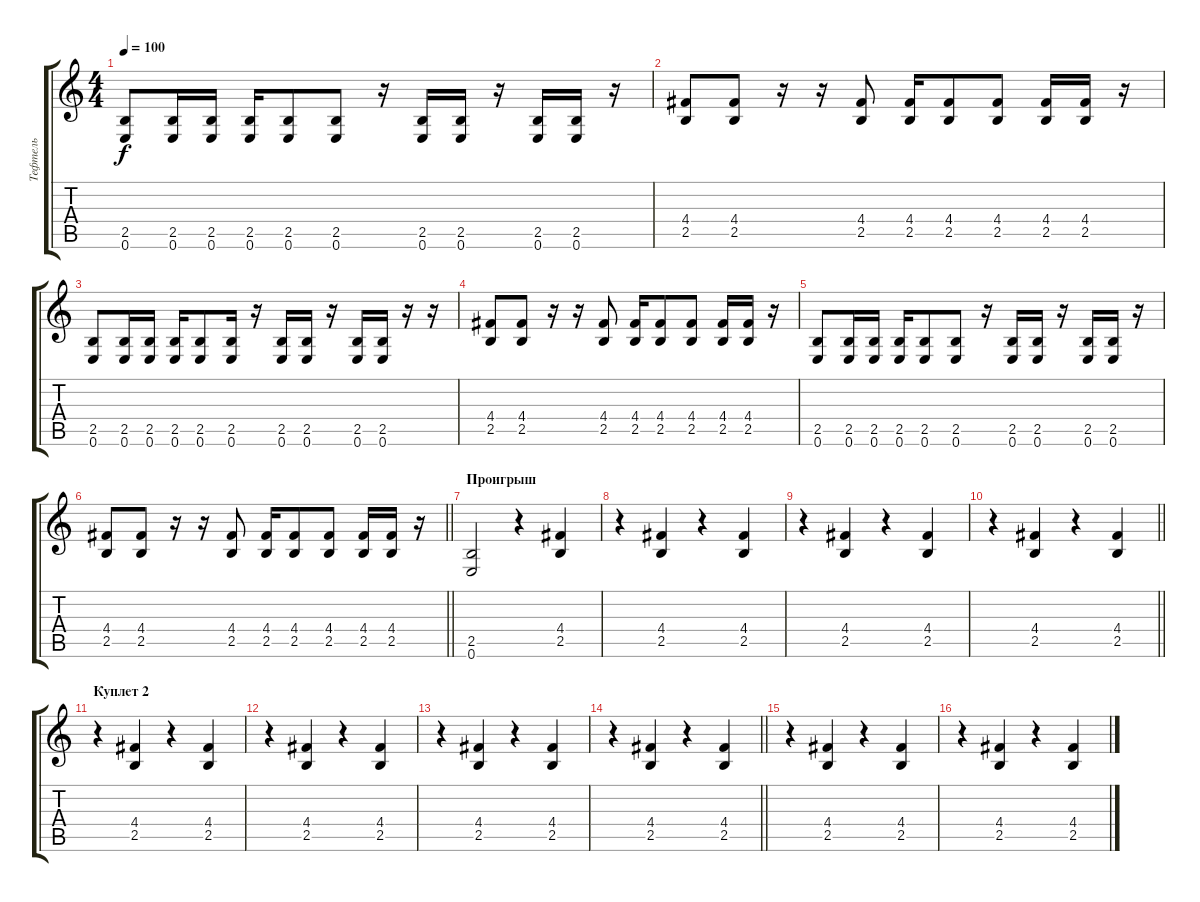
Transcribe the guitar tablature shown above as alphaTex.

\track ("Тефтель" "Тефтель") {instrument distortionguitar}
\staff {score tabs}
\tuning (E4 B3 G3 D3 A2 E2) {hide}
\ts (4 4)
\tempo 100
\clef g2
\ks c
(2.5 0.6).8{dy f} (2.5 0.6).16 (2.5 0.6).16 (2.5 0.6).16 (2.5 0.6).8 (2.5 0.6).8 r.16 (2.5 0.6).16 (2.5 0.6).16 r.16 (2.5 0.6).16 (2.5 0.6).16 r.16 |
(4.4 2.5).8 (4.4 2.5).8 r.16 r.16 (4.4 2.5).8 (4.4 2.5).16 (4.4 2.5).8 (4.4 2.5).8 (4.4 2.5).16 (4.4 2.5).16 r.16 |
(2.5 0.6).8 (2.5 0.6).16 (2.5 0.6).16 (2.5 0.6).16 (2.5 0.6).8 (2.5 0.6).16 r.16 (2.5 0.6).16 (2.5 0.6).16 r.16 (2.5 0.6).16 (2.5 0.6).16 r.16 r.16 |
(4.4 2.5).8 (4.4 2.5).8 r.16 r.16 (4.4 2.5).8 (4.4 2.5).16 (4.4 2.5).8 (4.4 2.5).8 (4.4 2.5).16 (4.4 2.5).16 r.16 |
(2.5 0.6).8 (2.5 0.6).16 (2.5 0.6).16 (2.5 0.6).16 (2.5 0.6).8 (2.5 0.6).8 r.16 (2.5 0.6).16 (2.5 0.6).16 r.16 (2.5 0.6).16 (2.5 0.6).16 r.16 |
\barLineRight lightlight
(4.4 2.5).8 (4.4 2.5).8 r.16 r.16 (4.4 2.5).8 (4.4 2.5).16 (4.4 2.5).8 (4.4 2.5).8 (4.4 2.5).16 (4.4 2.5).16 r.16 |
\section ("" "Проигрыш")
(2.5 0.6).2 r.4 (4.4 2.5).4 |
r.4 (4.4 2.5).4 r.4 (4.4 2.5).4 |
r.4 (4.4 2.5).4 r.4 (4.4 2.5).4 |
\barLineRight lightlight
r.4 (4.4 2.5).4 r.4 (4.4 2.5).4 |
\section ("" "Куплет 2")
r.4 (4.4 2.5).4 r.4 (4.4 2.5).4 |
r.4 (4.4 2.5).4 r.4 (4.4 2.5).4 |
r.4 (4.4 2.5).4 r.4 (4.4 2.5).4 |
\barLineRight lightlight
r.4 (4.4 2.5).4 r.4 (4.4 2.5).4 |
r.4 (4.4 2.5).4 r.4 (4.4 2.5).4 |
r.4 (4.4 2.5).4 r.4 (4.4 2.5).4
